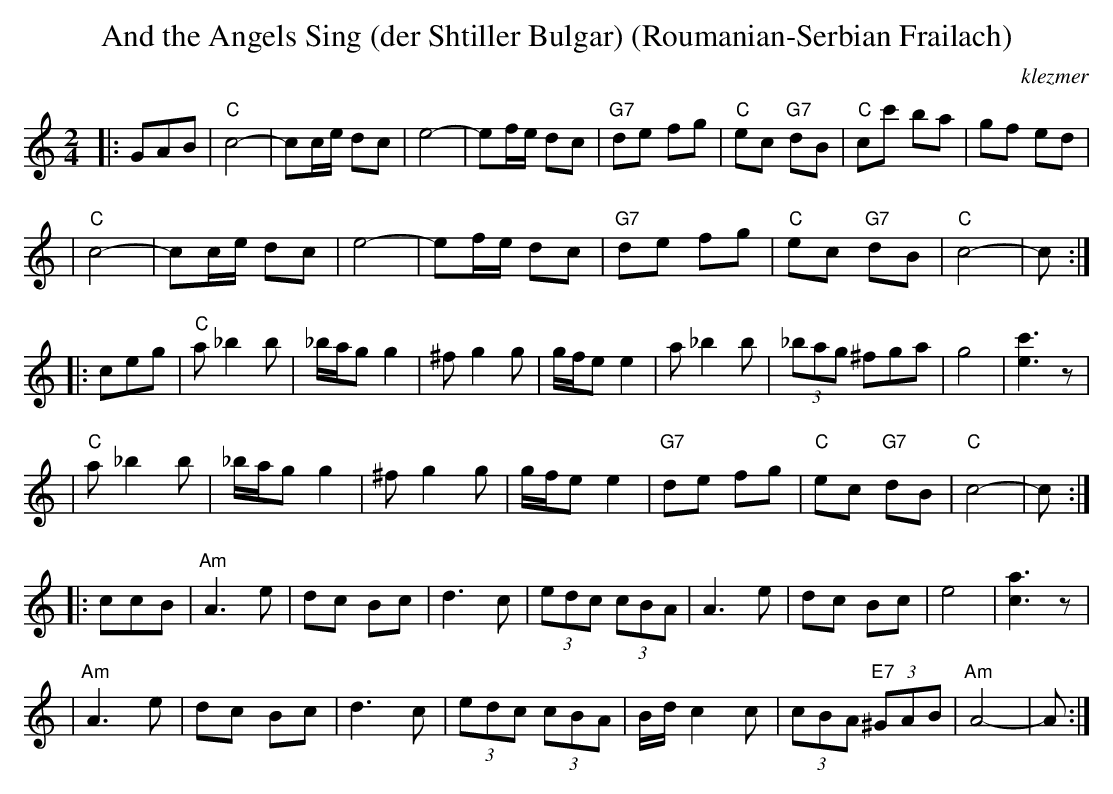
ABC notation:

X:1
T: And the Angels Sing (der Shtiller Bulgar) (Roumanian-Serbian Frailach)
O:klezmer
M: 2/4
L: 1/8
K: C
|: GAB \
| "C"c4- | cc/e/ dc | e4- | ef/e/ dc | "G7"de fg | "C"ec "G7"dB | "C"cc' ba | gf ed |
| "C"c4- | cc/e/ dc | e4- | ef/e/ dc | "G7"de fg | "C"ec "G7"dB | "C"c4- | c :|
|: ceg \
| "C"a_b2b | _b/a/g g2 | ^fg2g | g/f/e e2 | a_b2b | (3_bag ^fga | g4 | [c'3e3]z |
| "C"a_b2b | _b/a/g g2 | ^fg2g | g/f/e e2 | "G7"de fg | "C"ec "G7"dB | "C"c4- | c :|
|: ccB \
| "Am"A3 e | dc Bc | d3 c | (3edc (3cBA | A3 e | dc Bc | e4 | [a3c3]z |
| "Am"A3 e | dc Bc | d3 c | (3edc (3cBA | B/d/c2c | (3cBA "E7"(3^GAB | "Am"A4- | A :|
